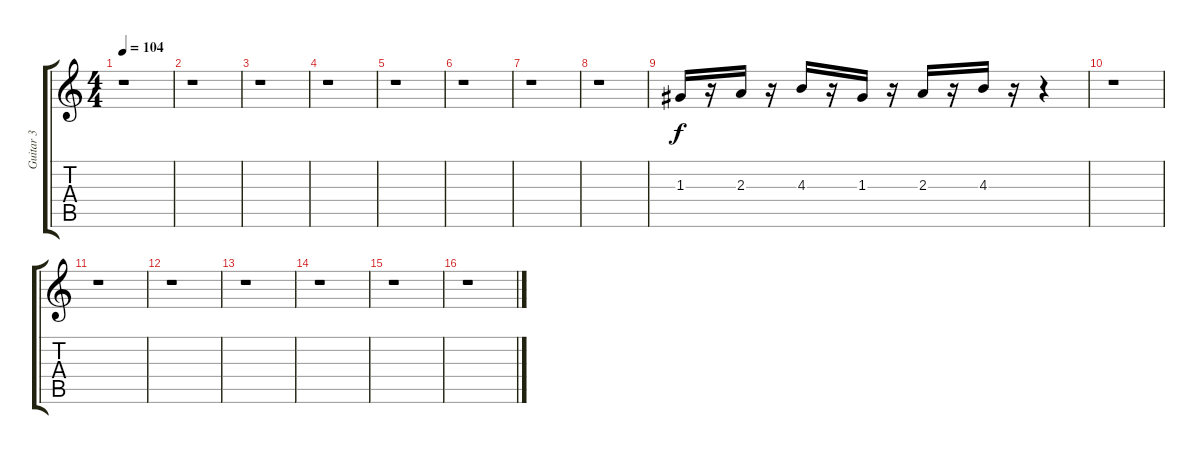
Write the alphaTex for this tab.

\track ("Guitar 3" "Guitar 3") {instrument electricguitarclean}
\staff {score tabs}
\tuning (E4 B3 G3 D3 A2 E2) {hide}
\ts (4 4)
\tempo 104
\clef g2
\ks c
r.1{dy f} |
r.1 |
r.1 |
r.1 |
r.1 |
r.1 |
r.1 |
r.1 |
1.3.16 r.16 2.3.16 r.16 4.3.16 r.16 1.3.16 r.16 2.3.16 r.16 4.3.16 r.16 r.4 |
r.1 |
r.1 |
r.1 |
r.1 |
r.1 |
r.1 |
r.1
